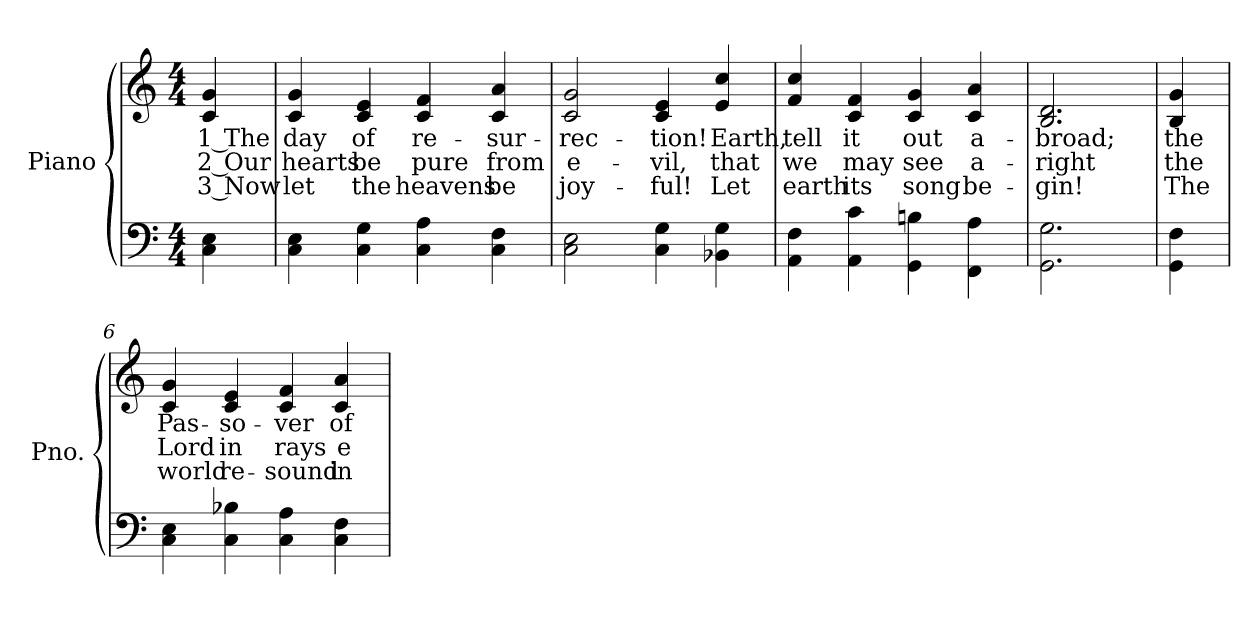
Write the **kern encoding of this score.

**kern	**kern	**text	**text	**text
*part2	*part1	*part1	*part1	*part1
*staff2	*staff1	*staff1	*staff1	*staff1
*I"Piano	*I"Piano	*	*	*
*I'Pno.	*I'Pno.	*	*	*
!!LO:PB:g=z
*clefF4	*clefG2	*	*	*
*k[]	*k[]	*	*	*
*C:	*C:	*	*	*
*M4/4	*M4/4	*	*	*
=	=	=	=	=
!	!	!LO:LY:b:color=#000000	!LO:LY:b:color=#000000	!LO:LY:b:color=#000000
4Ci\ 4Ei	4ci/ 4gi	1 The	2 Our	3 Now
=1	=1	=1	=1	=1
!	!	!LO:LY:b:color=#000000	!LO:LY:b:color=#000000	!LO:LY:b:color=#000000
4Ci\ 4Ei	4ci/ 4gi	day	hearts	let
!	!	!LO:LY:b:color=#000000	!LO:LY:b:color=#000000	!LO:LY:b:color=#000000
4Ci\ 4Gi	4ci/ 4ei	of	be	the
!	!	!LO:LY:b:color=#000000	!LO:LY:b:color=#000000	!LO:LY:b:color=#000000
4Ci\ 4Ai	4ci/ 4fi	re-	pure	heavens
!	!	!LO:LY:b:color=#000000	!LO:LY:b:color=#000000	!LO:LY:b:color=#000000
4Ci\ 4Fi	4ci/ 4ai	-sur-	from	be
=2	=2	=2	=2	=2
!	!	!LO:LY:b:color=#000000	!LO:LY:b:color=#000000	!LO:LY:b:color=#000000
2Ci\ 2Ei	2ci/ 2gi	-rec-	e-	joy-
!	!	!LO:LY:b:color=#000000	!LO:LY:b:color=#000000	!LO:LY:b:color=#000000
4Ci\ 4Gi	4ci/ 4ei	-tion!	-vil,	-ful!
!	!	!LO:LY:b:color=#000000	!LO:LY:b:color=#000000	!LO:LY:b:color=#000000
4BB-Xi\ 4Gi	4ei/ 4cci	Earth,	that	Let
=3	=3	=3	=3	=3
!	!	!LO:LY:b:color=#000000	!LO:LY:b:color=#000000	!LO:LY:b:color=#000000
4AAi\ 4Fi	4fi/ 4cci	tell	we	earth
!	!	!LO:LY:b:color=#000000	!LO:LY:b:color=#000000	!LO:LY:b:color=#000000
4AAi\ 4ci	4ci/ 4fi	it	may	its
!	!	!LO:LY:b:color=#000000	!LO:LY:b:color=#000000	!LO:LY:b:color=#000000
4GGi\ 4Bni	4ci/ 4gi	out	see	song
!	!	!LO:LY:b:color=#000000	!LO:LY:b:color=#000000	!LO:LY:b:color=#000000
4FFi\ 4Ai	4ci/ 4ai	a-	a-	be-
=4	=4	=4	=4	=4
!	!	!LO:LY:b:color=#000000	!LO:LY:b:color=#000000	!LO:LY:b:color=#000000
2.GGi\ 2.Gi	2.Bi/ 2.di	-broad;	-right	-gin!
!!LO:LB:g=z
=5	=5	=5	=5	=5
!	!	!LO:LY:b:color=#000000	!LO:LY:b:color=#000000	!LO:LY:b:color=#000000
4GGi\ 4Fi	4Bi/ 4gi	the	the	The
=6	=6	=6	=6	=6
!	!	!LO:LY:b:color=#000000	!LO:LY:b:color=#000000	!LO:LY:b:color=#000000
4Ci\ 4Ei	4ci/ 4gi	Pas-	Lord	world
!	!	!LO:LY:b:color=#000000	!LO:LY:b:color=#000000	!LO:LY:b:color=#000000
4Ci\ 4B-Xi	4ci/ 4ei	-so-	in	re-
!	!	!LO:LY:b:color=#000000	!LO:LY:b:color=#000000	!LO:LY:b:color=#000000
4Ci\ 4Ai	4ci/ 4fi	-ver	rays	-sound
!	!	!LO:LY:b:color=#000000	!LO:LY:b:color=#000000	!LO:LY:b:color=#000000
4Ci\ 4Fi	4ci/ 4ai	of	e-	in
=	=	=	=	=
*-	*-	*-	*-	*-
